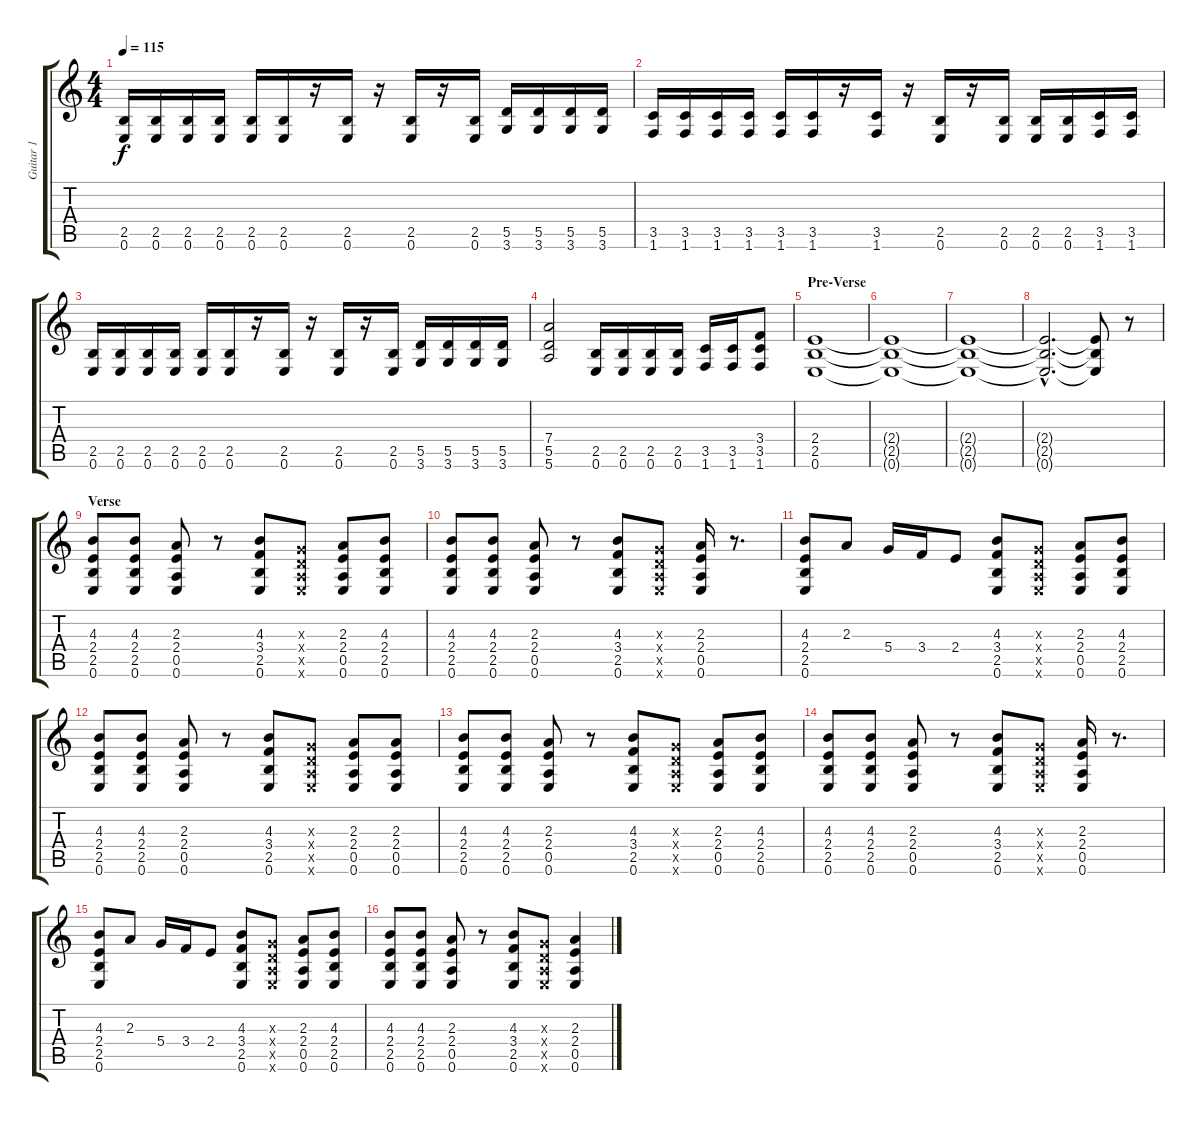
\track ("Guitar 1" "Guitar 1") {instrument distortionguitar}
\staff {score tabs}
\tuning (E4 B3 G3 D3 A2 E2) {hide}
\ts (4 4)
\tempo 115
\clef g2
\ks c
(2.5 0.6).16{dy f} (2.5 0.6).16 (2.5 0.6).16 (2.5 0.6).16 (2.5 0.6).16 (2.5 0.6).16 r.16 (2.5 0.6).16 r.16 (2.5 0.6).16 r.16 (2.5 0.6).16 (5.5 3.6).16 (5.5 3.6).16 (5.5 3.6).16 (5.5 3.6).16 |
(3.5 1.6).16 (3.5 1.6).16 (3.5 1.6).16 (3.5 1.6).16 (3.5 1.6).16 (3.5 1.6).16 r.16 (3.5 1.6).16 r.16 (2.5 0.6).16 r.16 (2.5 0.6).16 (2.5 0.6).16 (2.5 0.6).16 (3.5 1.6).16 (3.5 1.6).16 |
(2.5 0.6).16 (2.5 0.6).16 (2.5 0.6).16 (2.5 0.6).16 (2.5 0.6).16 (2.5 0.6).16 r.16 (2.5 0.6).16 r.16 (2.5 0.6).16 r.16 (2.5 0.6).16 (5.5 3.6).16 (5.5 3.6).16 (5.5 3.6).16 (5.5 3.6).16 |
(7.4 5.5 5.6).2 (2.5 0.6).16 (2.5 0.6).16 (2.5 0.6).16 (2.5 0.6).16 (3.5 1.6).16 (3.5 1.6).16 (3.4 3.5 1.6).8 |
\section ("" "Pre-Verse")
(2.4 2.5 0.6).1 |
(2.4{t} 2.5{t} 0.6{t}).1 |
(2.4{t} 2.5{t} 0.6{t}).1 |
(2.4{hac t} 2.5{hac t} 0.6{hac t}).2{d} (2.4{t} 2.5{t} 0.6{t}).8 r.8 |
\section ("" "Verse")
(4.3 2.4 2.5 0.6).8{volume 12 instrument acousticguitarsteel} (4.3 2.4 2.5 0.6).8 (2.3 2.4 0.5 0.6).8 r.8 (4.3 3.4 2.5 0.6).8 (0.3{x} 0.4{x} 0.5{x} 0.6{x}).8 (2.3 2.4 0.5 0.6).8 (4.3 2.4 2.5 0.6).8 |
(4.3 2.4 2.5 0.6).8 (4.3 2.4 2.5 0.6).8 (2.3 2.4 0.5 0.6).8 r.8 (4.3 3.4 2.5 0.6).8 (0.3{x} 0.4{x} 0.5{x} 0.6{x}).8 (2.3 2.4 0.5 0.6).16 r.8{d} |
(4.3 2.4 2.5 0.6).8 2.3.8 5.4.16 3.4.16 2.4.8 (4.3 3.4 2.5 0.6).8 (0.3{x} 0.4{x} 0.5{x} 0.6{x}).8 (2.3 2.4 0.5 0.6).8 (4.3 2.4 2.5 0.6).8 |
(4.3 2.4 2.5 0.6).8 (4.3 2.4 2.5 0.6).8 (2.3 2.4 0.5 0.6).8 r.8 (4.3 3.4 2.5 0.6).8 (0.3{x} 0.4{x} 0.5{x} 0.6{x}).8 (2.3 2.4 0.5 0.6).8 (2.3 2.4 0.5 0.6).8 |
(4.3 2.4 2.5 0.6).8 (4.3 2.4 2.5 0.6).8 (2.3 2.4 0.5 0.6).8 r.8 (4.3 3.4 2.5 0.6).8 (0.3{x} 0.4{x} 0.5{x} 0.6{x}).8 (2.3 2.4 0.5 0.6).8 (4.3 2.4 2.5 0.6).8 |
(4.3 2.4 2.5 0.6).8 (4.3 2.4 2.5 0.6).8 (2.3 2.4 0.5 0.6).8 r.8 (4.3 3.4 2.5 0.6).8 (0.3{x} 0.4{x} 0.5{x} 0.6{x}).8 (2.3 2.4 0.5 0.6).16 r.8{d} |
(4.3 2.4 2.5 0.6).8 2.3.8 5.4.16 3.4.16 2.4.8 (4.3 3.4 2.5 0.6).8 (0.3{x} 0.4{x} 0.5{x} 0.6{x}).8 (2.3 2.4 0.5 0.6).8 (4.3 2.4 2.5 0.6).8 |
(4.3 2.4 2.5 0.6).8 (4.3 2.4 2.5 0.6).8 (2.3 2.4 0.5 0.6).8 r.8 (4.3 3.4 2.5 0.6).8 (0.3{x} 0.4{x} 0.5{x} 0.6{x}).8 (2.3 2.4 0.5 0.6).4
